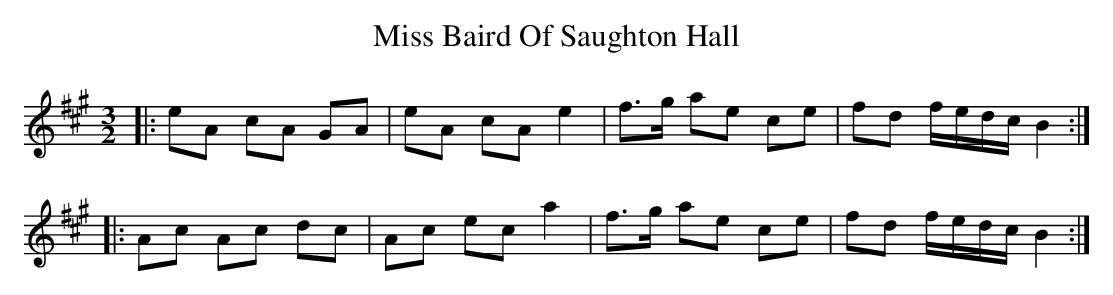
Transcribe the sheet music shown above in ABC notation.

X:1
T: Miss Baird Of Saughton Hall
M: 3/2
L: 1/8
K: Amaj
|:eA cA GA|eA cA e2|f>g ae ce|fd f/e/d/c/ B2:|
|:Ac Ac dc|Ac ec a2|f>g ae ce|fd f/e/d/c/ B2:|
